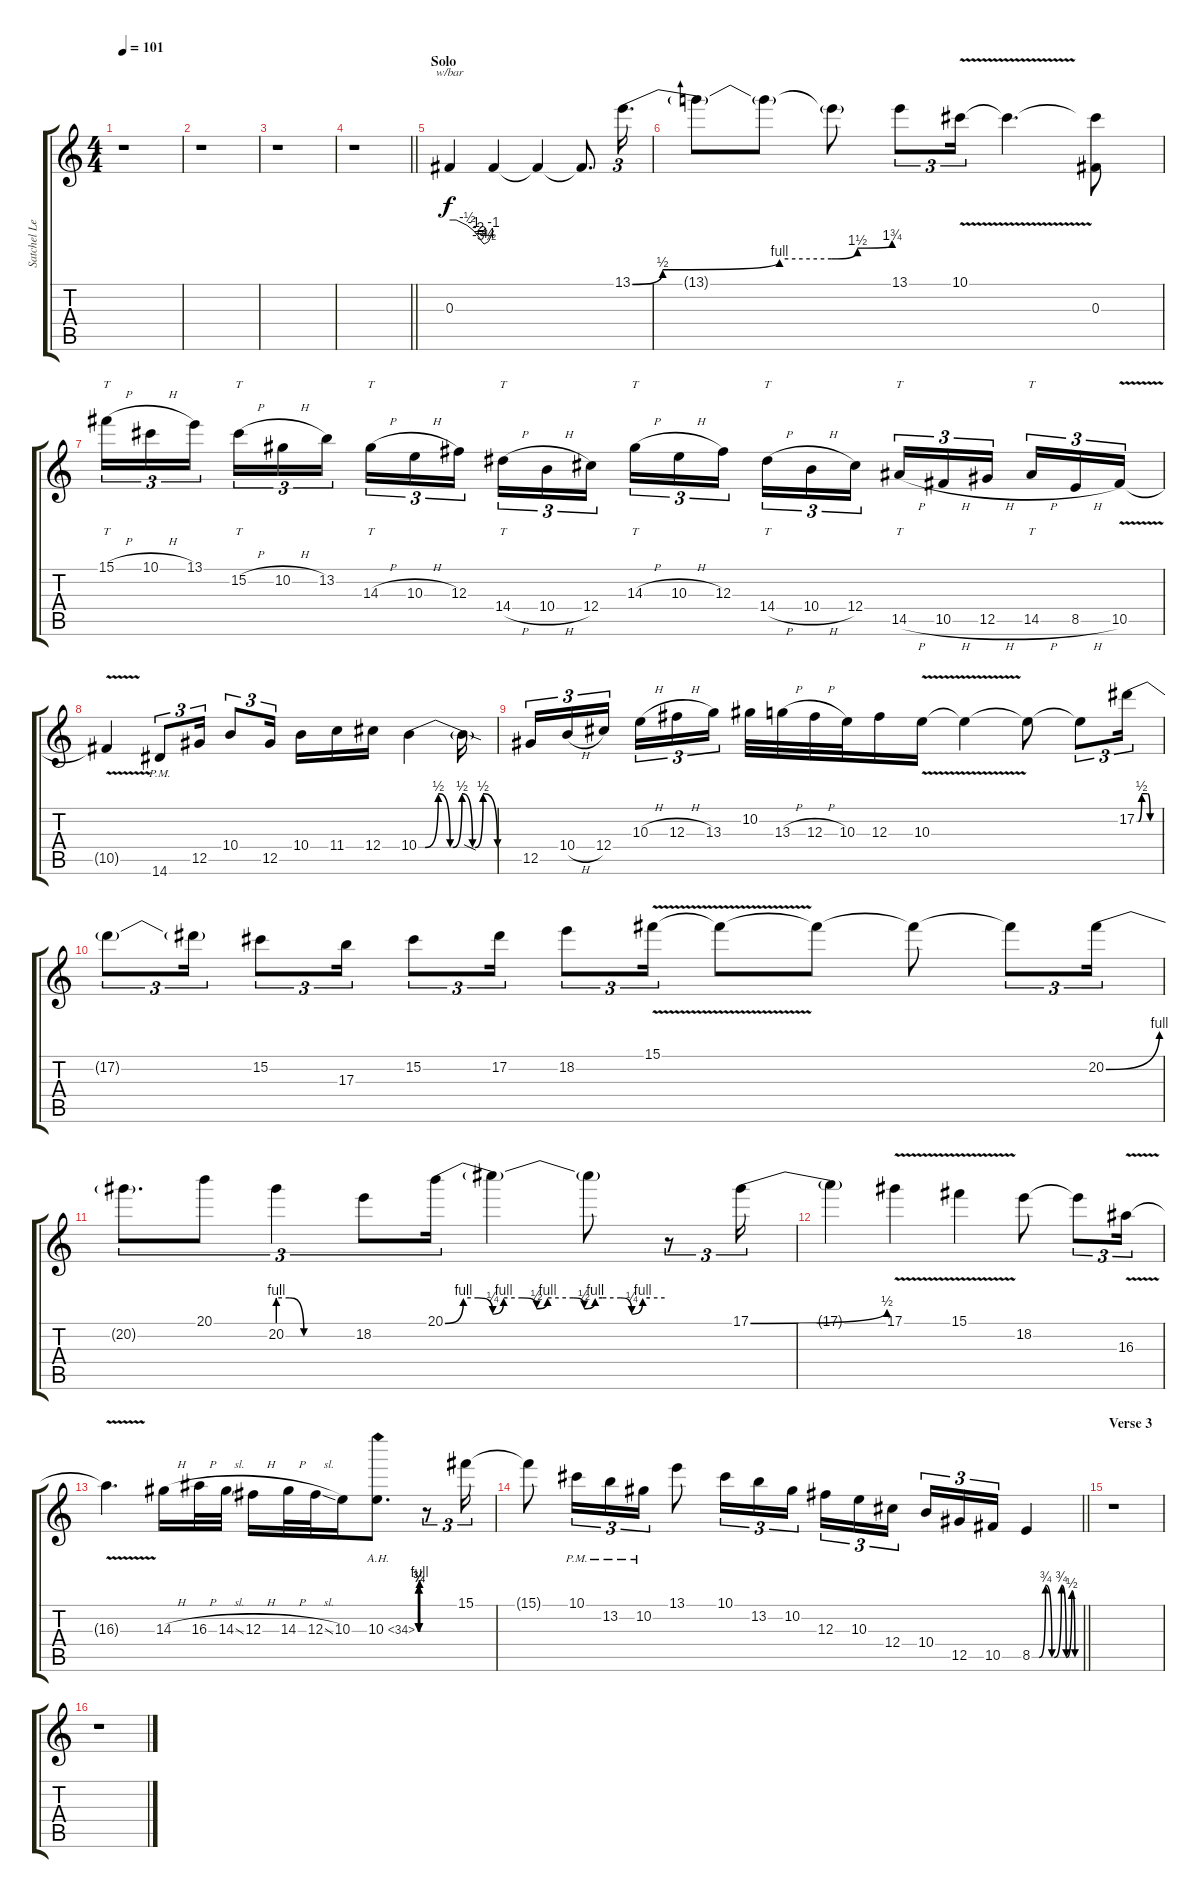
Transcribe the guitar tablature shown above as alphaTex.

\track ("Satchel Lead" "Satchel Le") {instrument distortionguitar}
\staff {score tabs}
\tuning (Eb4 Bb3 Gb3 Db3 Ab2 Db2) {hide}
\ts (4 4)
\tempo 101
\clef g2
\ks c
r.1{dy f} |
r.1 |
r.1 |
\barLineRight lightlight
r.1{volume 16} |
\section ("" "Solo")
0.3.4{tbe (custom default 0 0 9 0 24 -2 33 -4 39 -8 42 -12 44 -16 47 -22 53 -16 60 -4)} 0.3{t}.4 0.3{t}.4 0.3{t}.8{d} 13.1{be (custom 0 0 7 2 34 4 46 4 52 6 60 7)}.16{d tu (3 2)} |
13.1{t}.8 13.1{t}.8 13.1{t}.8 13.1.8{tu (3 2)} 10.1{v}.16{tu (3 2)} 10.1{t}.4{d} (10.1{t} 0.3).8 |
15.1{h}.16{tt tu (3 2)} 10.1{h}.16{tu (3 2)} 13.1.16{tu (3 2) beam splitsecondary} 15.2{h}.16{tt tu (3 2)} 10.2{h}.16{tu (3 2)} 13.2.16{tu (3 2)} 14.3{h}.16{tt tu (3 2)} 10.3{h}.16{tu (3 2)} 12.3.16{tu (3 2) beam splitsecondary} 14.4{h}.16{tt tu (3 2)} 10.4{h}.16{tu (3 2)} 12.4.16{tu (3 2)} 14.3{h}.16{tt tu (3 2)} 10.3{h}.16{tu (3 2)} 12.3.16{tu (3 2) beam splitsecondary} 14.4{h}.16{tt tu (3 2)} 10.4{h}.16{tu (3 2)} 12.4.16{tu (3 2)} 14.5{h}.16{tt tu (3 2)} 10.5{h}.16{tu (3 2)} 12.5{h}.16{tu (3 2) beam splitsecondary} 14.5{h}.16{tt tu (3 2)} 8.5{h}.16{tu (3 2)} 10.5{v}.16{tu (3 2)} |
10.5{t}.4 14.6{pm}.8{tu (3 2)} 12.5.16{tu (3 2)} 10.4.8{tu (3 2)} 12.5.16{tu (3 2)} 10.4.16 11.4.16 12.4.16 10.4{be (custom 0 0 5 0 15 2 24 0 26 0 33 2 41 0 43 0 49 2 60 0)}.4 10.4{sod t}.16 |
12.5.16{tu (3 2)} 10.4{h}.16{tu (3 2)} 12.4.16{tu (3 2) beam splitsecondary} 10.3{h}.16{tu (3 2)} 12.3{h}.16{tu (3 2)} 13.3.16{tu (3 2)} 10.2.32 13.3{h}.32 12.3{h}.32 10.3.32 12.3.16 10.3{v}.16 10.3{t}.4 10.3{t}.8 10.3{t}.8{tu (3 2)} 17.2{be (custom 0 0 5 0 14 2 30 2 37 0 60 0)}.16{tu (3 2)} |
17.2{t}.8{tu (3 2)} 17.2{t}.16{tu (3 2)} 15.2.8{tu (3 2)} 17.3.16{tu (3 2)} 15.2.8{tu (3 2)} 17.2.16{tu (3 2)} 18.2.8{tu (3 2)} 15.1{v}.16{tu (3 2)} 15.1{t}.8 15.1{t}.8 15.1{t}.8 15.1{t}.8{tu (3 2)} 20.2{be (bend 0 0 60 4)}.16{tu (3 2)} |
20.2{t}.8{d tu (3 2)} 20.1.8{tu (3 2)} 20.2{be (custom 0 4 9 4 21 0 26 0 33 0 45 0 60 0)}.4{tu (3 2)} 18.2.8{tu (3 2)} 20.1{be (custom 0 0 5 4 9 4 13 1 16 4 21 4 25 2 28 4 35 4 38 2 41 4 43 4 48 4 51 1 54 4 56 4 60 4)}.16{tu (3 2)} 20.1{t}.4 20.1{t}.8 r.8{tu (3 2)} 17.1{be (bend 0 0 60 2)}.16{tu (3 2)} |
17.1{t}.4 17.1{v}.4 15.1{v}.4 18.2.8 18.2{t}.8{tu (3 2)} 16.3{v}.16{tu (3 2)} |
16.3{t}.4{d} 14.3{h}.16 16.3{h}.32 14.3{sl}.32 12.3{h}.16 14.3{h}.32 12.3{sl}.32 10.3.16 10.3{be (custom 0 0 5 0 13 4 21 0 26 0 33 3 39 0 44 0 52 3 60 0) ah 24}.8{d} r.8{tu (3 2)} 15.1.16{tu (3 2)} |
\barLineRight lightlight
15.1{t}.8 10.1{pm}.16{tu (3 2)} 13.2{pm}.16{tu (3 2)} 10.2{pm}.16{tu (3 2)} 13.1.8 10.1.16{tu (3 2)} 13.2.16{tu (3 2)} 10.2.16{tu (3 2)} 12.3.16{tu (3 2)} 10.3.16{tu (3 2)} 12.4.16{tu (3 2) beam splitsecondary} 10.4.16{tu (3 2)} 12.5.16{tu (3 2)} 10.5.16{tu (3 2)} 8.5{be (custom 0 0 9 0 17 3 25 0 28 0 37 3 43 0 50 2 54 0 58 0 60 0)}.4 |
\section ("" "Verse 3")
r.1{volume 13} |
r.1
